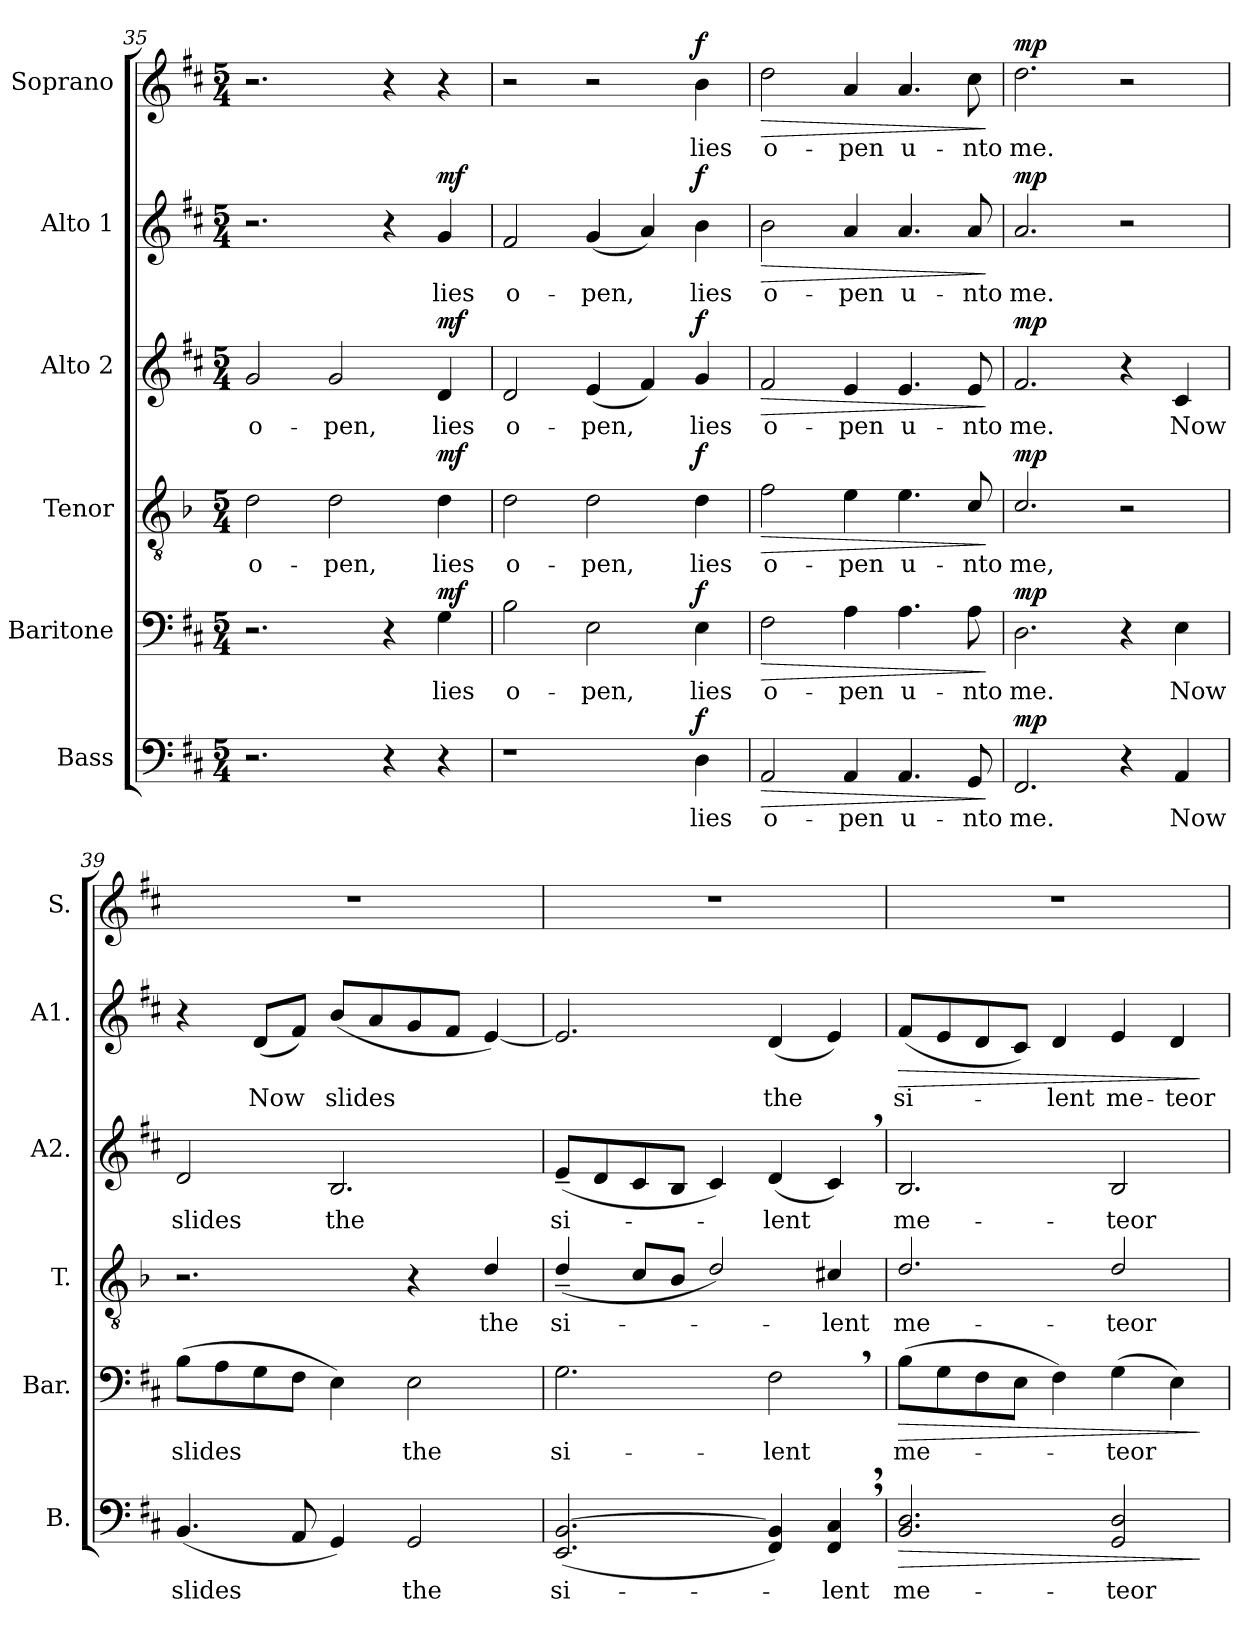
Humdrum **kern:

**kern	**text	**dynam	**kern	**text	**dynam	**kern	**text	**dynam	**kern	**text	**dynam	**kern	**text	**dynam	**kern	**text	**dynam
*part6	*part6	*part6	*part5	*part5	*part5	*part4	*part4	*part4	*part3	*part3	*part3	*part2	*part2	*part2	*part1	*part1	*part1
*staff6	*staff6	*staff6	*staff5	*staff5	*staff5	*staff4	*staff4	*staff4	*staff3	*staff3	*staff3	*staff2	*staff2	*staff2	*staff1	*staff1	*staff1
*I"Bass	*	*	*I"Baritone	*	*	*I"Tenor	*	*	*I"Alto 2	*	*	*I"Alto 1	*	*	*I"Soprano	*	*
*I'B.	*	*	*I'Bar.	*	*	*I'T.	*	*	*I'A2.	*	*	*I'A1.	*	*	*I'S.	*	*
*clefF4	*	*	*clefF4	*	*	*clefGv2	*	*	*clefG2	*	*	*clefG2	*	*	*clefG2	*	*
*	*	*	*	*	*	*ITrd2c3	*	*	*	*	*	*	*	*	*	*	*
*k[f#c#]	*	*	*k[f#c#]	*	*	*k[f#c#]	*	*	*k[f#c#]	*	*	*k[f#c#]	*	*	*k[f#c#]	*	*
*M5/4	*	*	*M5/4	*	*	*M5/4	*	*	*M5/4	*	*	*M5/4	*	*	*M5/4	*	*
=35	=35	=35	=35	=35	=35	=35	=35	=35	=35	=35	=35	=35	=35	=35	=35	=35	=35
2.r	.	.	2.r	.	.	2B\	o-	.	2g/	o-	.	2.r	.	.	2.r	.	.
.	.	.	.	.	.	2B\	-pen,	.	2g/	-pen,	.	.	.	.	.	.	.
4r	.	.	4r	.	.	.	.	.	.	.	.	4r	.	.	4r	.	.
!	!	!	!	!	!LO:DY:a	!	!	!LO:DY:a	!	!	!LO:DY:a	!	!	!LO:DY:a	!	!	!
4r	.	.	4G\	lies	mf	4B\	lies	mf	4d/	lies	mf	4g/	lies	mf	4r	.	.
=36	=36	=36	=36	=36	=36	=36	=36	=36	=36	=36	=36	=36	=36	=36	=36	=36	=36
1r	.	.	2B\	o-	.	2B\	o-	.	2d/	o-	.	2f#/	o-	.	2r	.	.
.	.	.	2E\	-pen,	.	2B\	pen,	.	(4e/	-pen,	.	(4g/	-pen,	.	2r	.	.
.	.	.	.	.	.	.	.	.	4f#/)	.	.	4a/)	.	.	.	.	.
!	!	!LO:DY:a	!	!	!LO:DY:a	!	!	!LO:DY:a	!	!	!LO:DY:a	!	!	!LO:DY:a	!	!	!LO:DY:a
4D\	lies	f	4E\	lies	f	4B\	lies	f	4g/	lies	f	4b\	lies	f	4b\	lies	f
=37	=37	=37	=37	=37	=37	=37	=37	=37	=37	=37	=37	=37	=37	=37	=37	=37	=37
!	!	!LO:HP:b	!	!	!LO:HP:b	!	!	!LO:HP:b	!	!	!LO:HP:b	!	!	!LO:HP:b	!	!	!LO:HP:b
2AA/	o-	>	2F#\	o-	>	2d\	o-	>	2f#/	o-	>	2b\	o-	>	2dd\	o-	>
4AA/	-pen	.	4A\	-pen	.	4c#\	-pen	.	4e/	-pen	.	4a/	-pen	.	4a/	-pen	.
4.AA/	u-	.	4.A\	u-	.	4.c#\	u-	.	4.e/	u-	.	4.a/	u-	.	4.a/	u-	.
8GG/	-nto	.	8A\	-nto	.	8A/	-nto	.	8e/	-nto	.	8a/	-nto	.	8cc#\	-nto	.
.	.	]	.	.	]	.	.	]	.	.	]	.	.	]	.	.	]
!!LO:LB:g=z
=38	=38	=38	=38	=38	=38	=38	=38	=38	=38	=38	=38	=38	=38	=38	=38	=38	=38
!	!	!LO:DY:a	!	!	!LO:DY:a	!	!	!LO:DY:a	!	!	!LO:DY:a	!	!	!LO:DY:a	!	!	!LO:DY:a
2.FF#/	me.	mp	2.D\	me.	mp	2.A/	me,	mp	2.f#/	me.	mp	2.a/	me.	mp	2.dd\	me.	mp
4r	.	.	4r	.	.	2r	.	.	4r	.	.	2r	.	.	2r	.	.
4AA/	Now	.	4E\	Now	.	.	.	.	4c#/	Now	.	.	.	.	.	.	.
=39	=39	=39	=39	=39	=39	=39	=39	=39	=39	=39	=39	=39	=39	=39	=39	=39	=39
(4.BB/	slides	.	(8B\L	slides	.	2.r	.	.	2d/	slides	.	4r	.	.	4%5r	.	.
.	.	.	8A\	.	.	.	.	.	.	.	.	.	.	.	.	.	.
!	!	!	!	!	!	!	!	!	!	!	!	!	!	!LO:DY:a	!	!	!
.	.	.	8G\	.	.	.	.	.	.	.	.	(8d/L	-Now	other-dynamics	.	.	.
8AA/	.	.	8F#\J	.	.	.	.	.	.	.	.	8f#/J)	.	.	.	.	.
4GG/)	.	.	4E\)	.	.	.	.	.	2.B/	the	.	(8b/L	slides	.	.	.	.
.	.	.	.	.	.	.	.	.	.	.	.	8a/	.	.	.	.	.
2GG/	the	.	2E\	the	.	4r	.	.	.	.	.	8g/	.	.	.	.	.
.	.	.	.	.	.	.	.	.	.	.	.	8f#/J	.	.	.	.	.
!	!	!	!	!	!	!	!	!LO:DY:a	!	!	!	!	!	!	!	!	!
.	.	.	.	.	.	4B/	the	other-dynamics	.	.	.	[4e/)	.	.	.	.	.
=40	=40	=40	=40	=40	=40	=40	=40	=40	=40	=40	=40	=40	=40	=40	=40	=40	=40
(2.EE/ [2.BB/	si-	.	2.G\	si-	.	(4B~/	si-	.	(8e~/L	si-	.	2.e/]	.	.	4%5r	.	.
.	.	.	.	.	.	.	.	.	8d/	.	.	.	.	.	.	.	.
.	.	.	.	.	.	8A/L	.	.	8c#/	.	.	.	.	.	.	.	.
.	.	.	.	.	.	8G/J	.	.	8B/J	.	.	.	.	.	.	.	.
.	.	.	.	.	.	2B/)	.	.	4c#/)	.	.	.	.	.	.	.	.
4FF#/ 4BB/])	.	.	2F#,\	-lent	.	.	.	.	(4d/	-lent	.	(4d/	the	.	.	.	.
4FF#/, 4C#/,	-lent	.	.	.	.	4A#X/	-lent	.	4c#,/)	.	.	4e/)	.	.	.	.	.
=41	=41	=41	=41	=41	=41	=41	=41	=41	=41	=41	=41	=41	=41	=41	=41	=41	=41
!	!	!LO:HP:b	!	!	!LO:HP:b	!	!	!	!	!	!	!	!	!LO:HP:b	!	!	!
2.BB/ 2.D/	me-	>	(>8B\L	me-	>	2.B/	me-	.	2.B/	me-	.	(8f#/L	si-	>	4%5r	.	.
.	.	.	8G\	.	.	.	.	.	.	.	.	8e/	.	.	.	.	.
.	.	.	8F#\	.	.	.	.	.	.	.	.	8d/	.	.	.	.	.
.	.	.	8E\J	.	.	.	.	.	.	.	.	8c#/J)	.	.	.	.	.
.	.	.	4F#\)	.	.	.	.	.	.	.	.	4d/	-lent	.	.	.	.
2GG/ 2D/	-teor	.	(4G\	-teor	.	2B/	-teor	.	2B/	-teor	.	4e/	me-	.	.	.	.
.	.	.	4E\)	.	.	.	.	.	.	.	.	4d/	-teor	.	.	.	.
.	.	]	.	.	]	.	.	.	.	.	.	.	.	]	.	.	.
=	=	=	=	=	=	=	=	=	=	=	=	=	=	=	=	=	=
*-	*-	*-	*-	*-	*-	*-	*-	*-	*-	*-	*-	*-	*-	*-	*-	*-	*-
